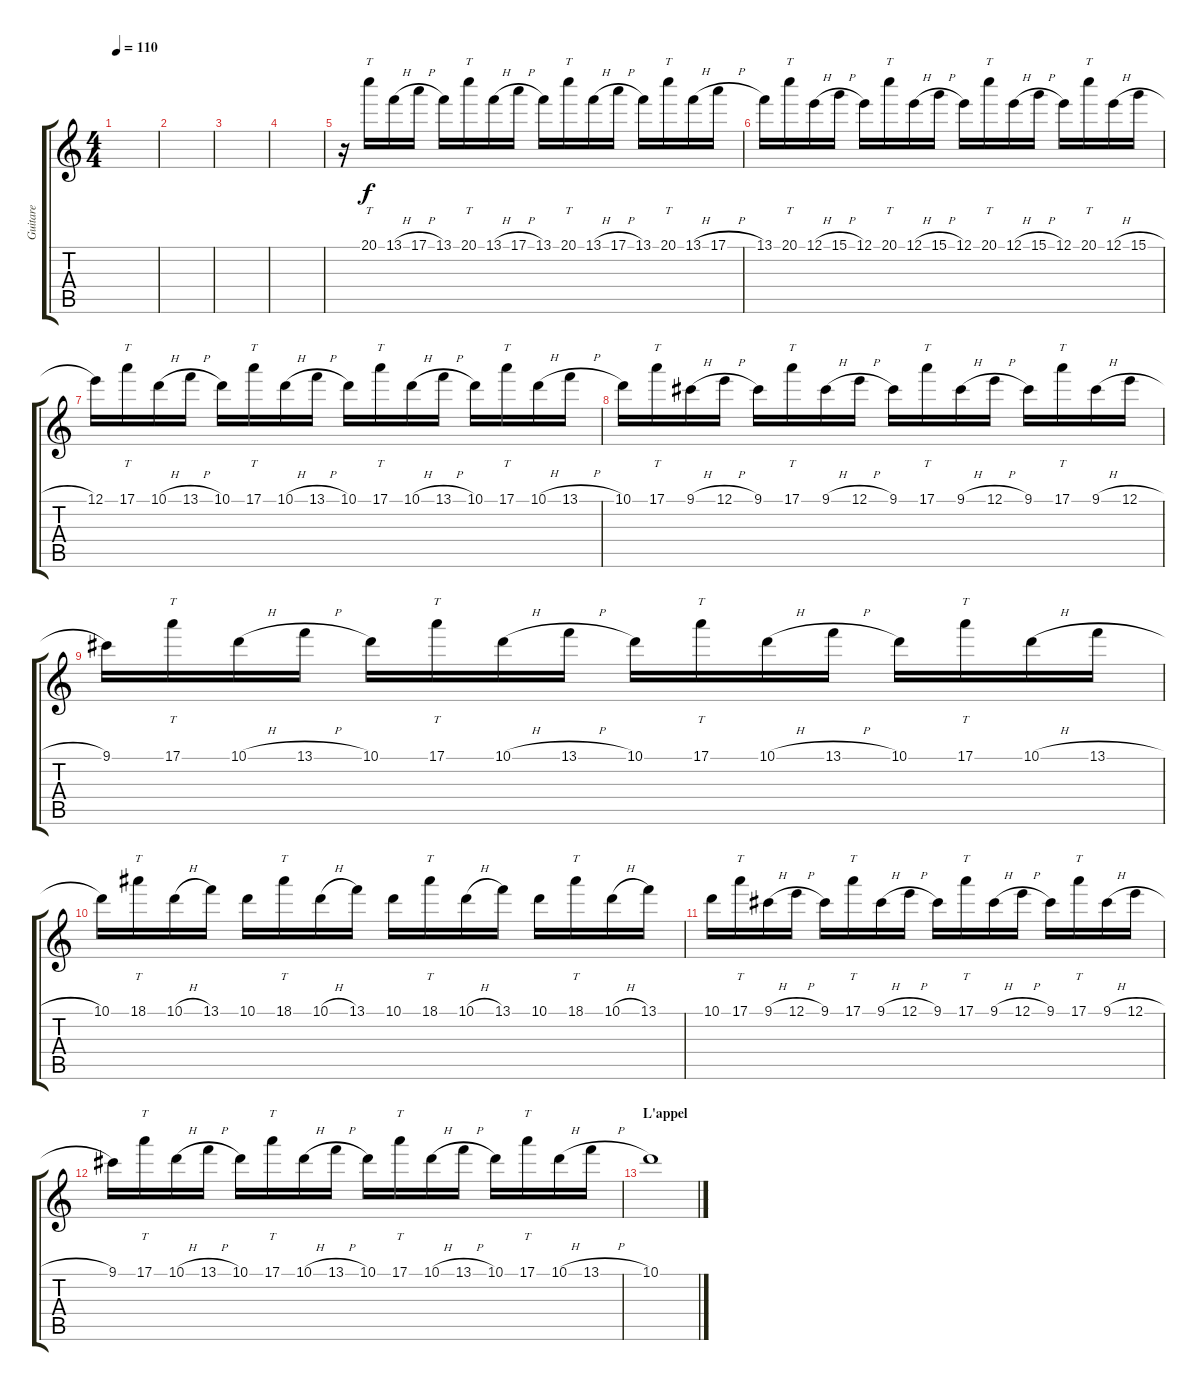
\track ("Guitare" "Guitare") {instrument overdrivenguitar}
\staff {score tabs}
\tuning (E4 B3 G3 D3 A2 E2) {hide}
\ts (4 4)
\tempo 110
\clef g2
\ks c
|
|
|
|
r.16{volume 8} 20.1.16{tt} 13.1{h}.16 17.1{h}.16 13.1.16 20.1.16{tt} 13.1{h}.16 17.1{h}.16 13.1.16 20.1.16{tt} 13.1{h}.16 17.1{h}.16 13.1.16 20.1.16{tt} 13.1{h}.16 17.1{h}.16 |
13.1.16 20.1.16{tt} 12.1{h}.16 15.1{h}.16 12.1.16 20.1.16{tt} 12.1{h}.16 15.1{h}.16 12.1.16 20.1.16{tt} 12.1{h}.16 15.1{h}.16 12.1.16 20.1.16{tt} 12.1{h}.16 15.1{h}.16 |
12.1.16 17.1.16{tt} 10.1{h}.16 13.1{h}.16 10.1.16 17.1.16{tt} 10.1{h}.16 13.1{h}.16 10.1.16 17.1.16{tt} 10.1{h}.16 13.1{h}.16 10.1.16 17.1.16{tt} 10.1{h}.16 13.1{h}.16 |
10.1.16 17.1.16{tt} 9.1{h}.16 12.1{h}.16 9.1.16 17.1.16{tt} 9.1{h}.16 12.1{h}.16 9.1.16 17.1.16{tt} 9.1{h}.16 12.1{h}.16 9.1.16 17.1.16{tt} 9.1{h}.16 12.1{h}.16 |
9.1.16 17.1.16{tt} 10.1{h}.16 13.1{h}.16 10.1.16 17.1.16{tt} 10.1{h}.16 13.1{h}.16 10.1.16 17.1.16{tt} 10.1{h}.16 13.1{h}.16 10.1.16 17.1.16{tt} 10.1{h}.16 13.1{h}.16 |
10.1.16 18.1.16{tt} 10.1{h}.16 13.1.16 10.1.16 18.1.16{tt} 10.1{h}.16 13.1.16 10.1.16 18.1.16{tt} 10.1{h}.16 13.1.16 10.1.16 18.1.16{tt} 10.1{h}.16 13.1.16 |
10.1.16 17.1.16{tt} 9.1{h}.16 12.1{h}.16 9.1.16 17.1.16{tt} 9.1{h}.16 12.1{h}.16 9.1.16 17.1.16{tt} 9.1{h}.16 12.1{h}.16 9.1.16 17.1.16{tt} 9.1{h}.16 12.1{h}.16 |
9.1.16 17.1.16{tt} 10.1{h}.16 13.1{h}.16 10.1.16 17.1.16{tt} 10.1{h}.16 13.1{h}.16 10.1.16 17.1.16{tt} 10.1{h}.16 13.1{h}.16 10.1.16 17.1.16{tt} 10.1{h}.16 13.1{h}.16 |
\section ("" "L'appel")
10.1.1{volume 0}
